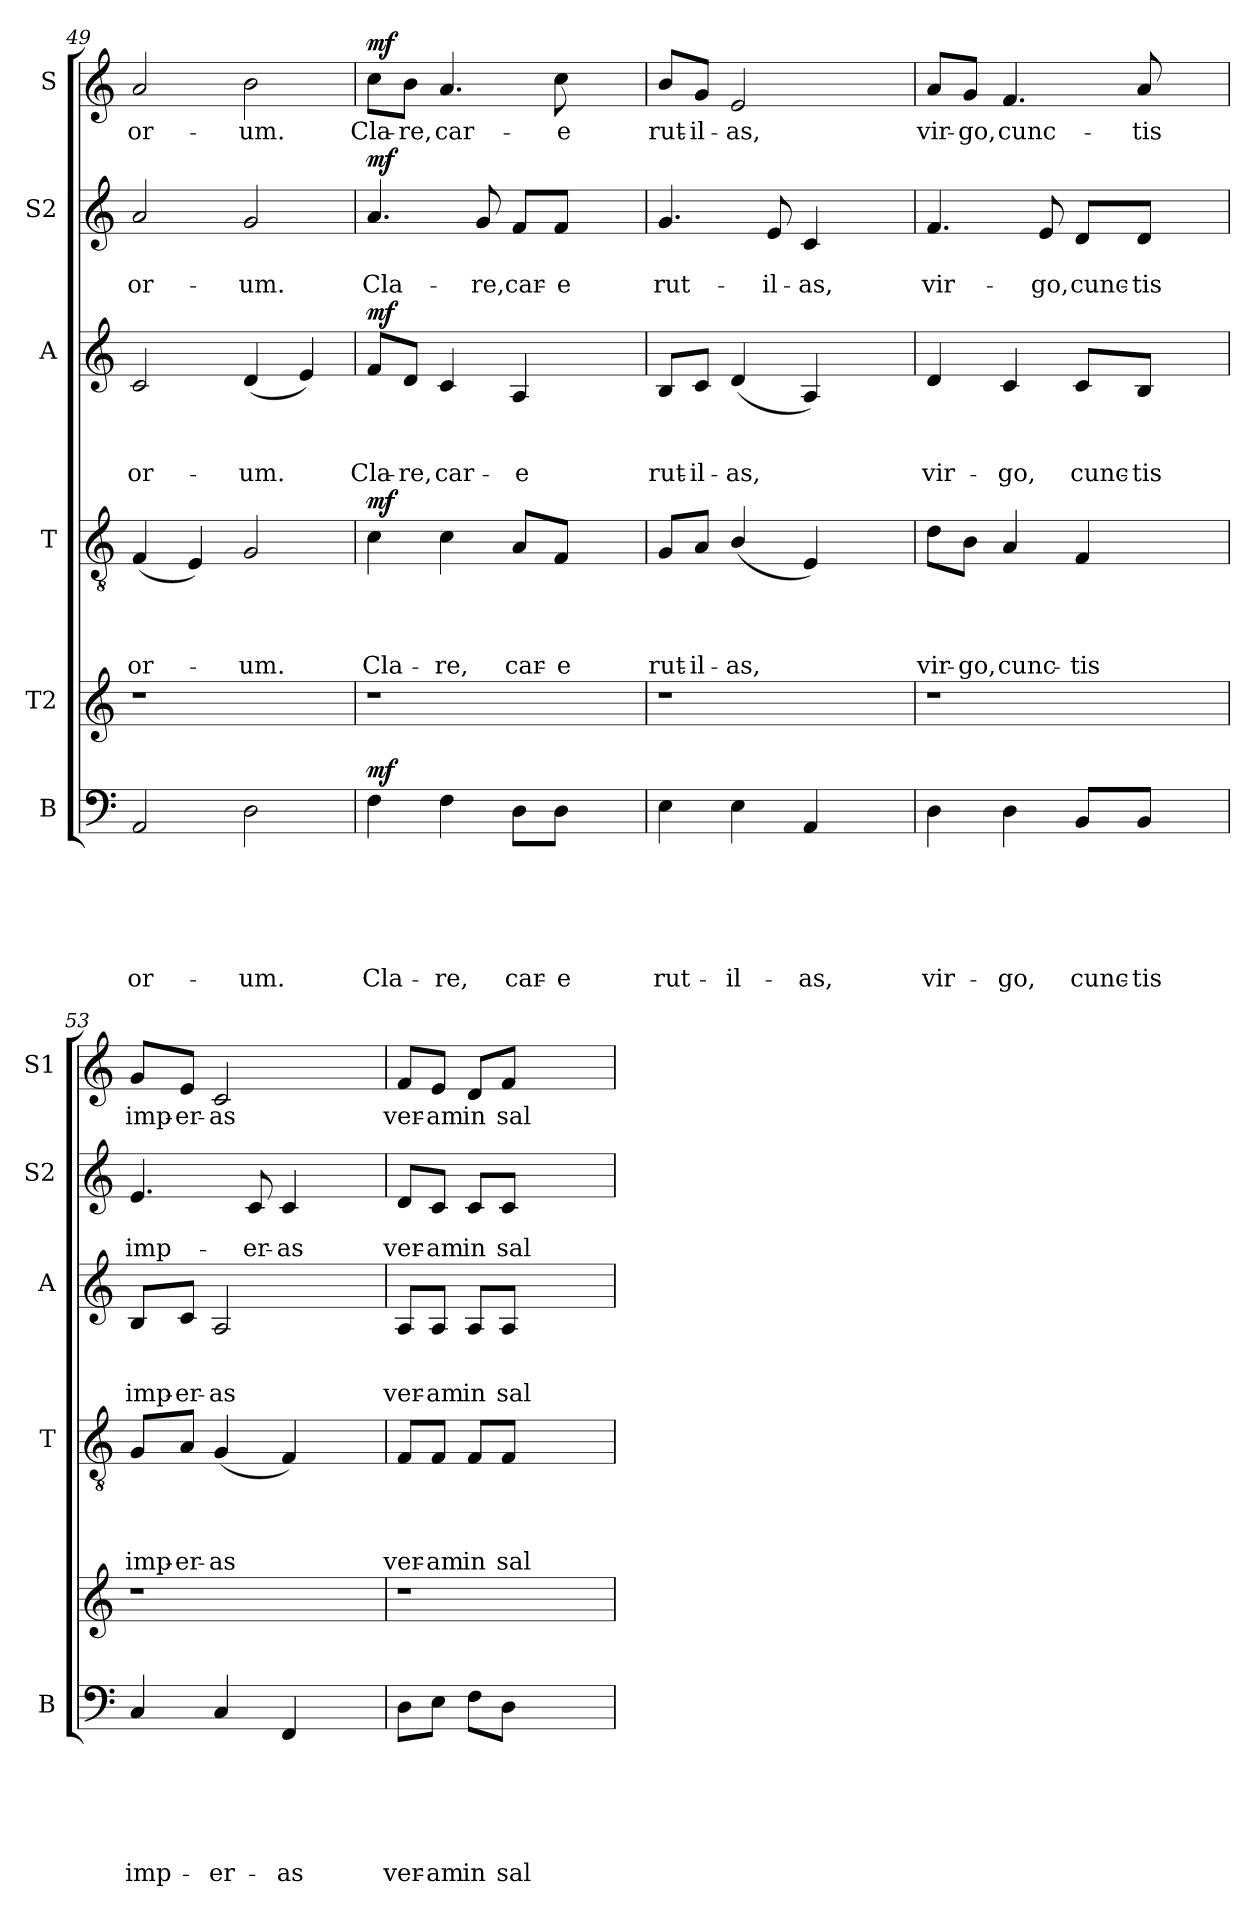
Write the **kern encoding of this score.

**kern	**text	**text	**text	**text	**text	**text	**dynam	**kern	**kern	**text	**text	**text	**text	**dynam	**kern	**text	**text	**text	**dynam	**kern	**text	**text	**dynam	**kern	**text	**dynam
*part6	*part6	*part6	*part6	*part6	*part6	*part6	*part6	*part5	*part4	*part4	*part4	*part4	*part4	*part4	*part3	*part3	*part3	*part3	*part3	*part2	*part2	*part2	*part2	*part1	*part1	*part1
*staff6	*staff6	*staff6	*staff6	*staff6	*staff6	*staff6	*staff6	*staff5	*staff4	*staff4	*staff4	*staff4	*staff4	*staff4	*staff3	*staff3	*staff3	*staff3	*staff3	*staff2	*staff2	*staff2	*staff2	*staff1	*staff1	*staff1
*I"B	*	*	*	*	*	*	*	*I"T2	*I"T	*	*	*	*	*	*I"A	*	*	*	*	*I"S2	*	*	*	*I"S	*	*
*I'B	*	*	*	*	*	*	*	*	*I'T	*	*	*	*	*	*I'A	*	*	*	*	*I'S2	*	*	*	*I'S1	*	*
*clefF4	*	*	*	*	*	*	*	*clefG2	*clefGv2	*	*	*	*	*	*clefG2	*	*	*	*	*clefG2	*	*	*	*clefG2	*	*
*k[]	*	*	*	*	*	*	*	*k[]	*k[]	*	*	*	*	*	*k[]	*	*	*	*	*k[]	*	*	*	*k[]	*	*
*C:	*	*	*	*	*	*	*	*C:	*C:	*	*	*	*	*	*C:	*	*	*	*	*C:	*	*	*	*C:	*	*
=49	=49	=49	=49	=49	=49	=49	=49	=49	=49	=49	=49	=49	=49	=49	=49	=49	=49	=49	=49	=49	=49	=49	=49	=49	=49	=49
!	!	!	!	!	!	!LO:LY:b	!	!	!	!	!	!	!LO:LY:b	!	!	!	!	!LO:LY:b	!	!	!	!LO:LY:b	!	!	!LO:LY:b	!
2AA/	.	.	.	.	.	-or-	.	1r	(<4F/	.	.	.	-or-	.	2c/	.	.	-or-	.	2a/	.	-or-	.	2a/	-or-	.
.	.	.	.	.	.	.	.	.	4E/)	.	.	.	.	.	.	.	.	.	.	.	.	.	.	.	.	.
!	!	!	!	!	!	!LO:LY:b	!	!	!	!	!	!	!LO:LY:b	!	!	!	!	!LO:LY:b	!	!	!	!LO:LY:b	!	!	!LO:LY:b	!
2D\	.	.	.	.	.	-um.	.	.	2G/	.	.	.	-um.	.	(<4d/	.	.	-um.	.	2g/	.	-um.	.	2b\	-um.	.
.	.	.	.	.	.	.	.	.	.	.	.	.	.	.	4e/)	.	.	.	.	.	.	.	.	.	.	.
!!LO:PB:g=z
=50	=50	=50	=50	=50	=50	=50	=50	=50	=50	=50	=50	=50	=50	=50	=50	=50	=50	=50	=50	=50	=50	=50	=50	=50	=50	=50
!	!	!	!	!	!	!LO:LY:b	!LO:DY:a	!	!	!	!	!	!LO:LY:b	!LO:DY:a	!	!	!	!LO:LY:b	!LO:DY:a	!	!	!LO:LY:b	!LO:DY:a	!	!LO:LY:b	!LO:DY:a
4F\	.	.	.	.	.	Cla-	mf	1r	4c\	.	.	.	Cla-	mf	8f/L	.	.	Cla-	mf	4.a/	.	Cla-	mf	8cc\L	Cla-	mf
!	!	!	!	!	!	!	!	!	!	!	!	!	!	!	!	!	!	!LO:LY:b	!	!	!	!	!	!	!LO:LY:b	!
.	.	.	.	.	.	.	.	.	.	.	.	.	.	.	8d/J	.	.	-re,	.	.	.	.	.	8b\J	-re,	.
!	!	!	!	!	!	!LO:LY:b	!	!	!	!	!	!	!LO:LY:b	!	!	!	!	!LO:LY:b	!	!	!	!	!	!	!LO:LY:b	!
4F\	.	.	.	.	.	-re,	.	.	4c\	.	.	.	-re,	.	4c/	.	.	car-	.	.	.	.	.	4.a/	car-	.
!	!	!	!	!	!	!	!	!	!	!	!	!	!	!	!	!	!	!	!	!	!	!LO:LY:b	!	!	!	!
.	.	.	.	.	.	.	.	.	.	.	.	.	.	.	.	.	.	.	.	8g/	.	-re,	.	.	.	.
!	!	!	!	!	!	!LO:LY:b	!	!	!	!	!	!	!LO:LY:b	!	!	!	!	!LO:LY:b	!	!	!	!LO:LY:b	!	!	!	!
8D\L	.	.	.	.	.	car-	.	.	8A/L	.	.	.	car-	.	4A/	.	.	-e	.	8f/L	.	car-	.	.	.	.
!	!	!	!	!	!	!LO:LY:b	!	!	!	!	!	!	!LO:LY:b	!	!	!	!	!	!	!	!	!LO:LY:b	!	!	!LO:LY:b	!
8D\J	.	.	.	.	.	-e	.	.	8F/J	.	.	.	-e	.	.	.	.	.	.	8f/J	.	-e	.	8cc\	-e	.
4ryy	.	.	.	.	.	.	.	.	4ryy	.	.	.	.	.	4ryy	.	.	.	.	4ryy	.	.	.	4ryy	.	.
=51	=51	=51	=51	=51	=51	=51	=51	=51	=51	=51	=51	=51	=51	=51	=51	=51	=51	=51	=51	=51	=51	=51	=51	=51	=51	=51
!	!	!	!	!	!	!LO:LY:b	!	!	!	!	!	!	!LO:LY:b	!	!	!	!	!LO:LY:b	!	!	!	!LO:LY:b	!	!	!LO:LY:b	!
4E\	.	.	.	.	.	rut-	.	1r	8G/L	.	.	.	rut-	.	8B/L	.	.	rut-	.	4.g/	.	rut-	.	8b/L	rut-	.
!	!	!	!	!	!	!	!	!	!	!	!	!	!LO:LY:b	!	!	!	!	!LO:LY:b	!	!	!	!	!	!	!LO:LY:b	!
.	.	.	.	.	.	.	.	.	8A/J	.	.	.	-il-	.	8c/J	.	.	-il-	.	.	.	.	.	8g/J	-il-	.
!	!	!	!	!	!	!LO:LY:b	!	!	!	!	!	!	!LO:LY:b	!	!	!	!	!LO:LY:b	!	!	!	!	!	!	!LO:LY:b	!
4E\	.	.	.	.	.	-il-	.	.	(<4B/	.	.	.	-as,	.	(<4d/	.	.	-as,	.	.	.	.	.	2e/	-as,	.
!	!	!	!	!	!	!	!	!	!	!	!	!	!	!	!	!	!	!	!	!	!	!LO:LY:b	!	!	!	!
.	.	.	.	.	.	.	.	.	.	.	.	.	.	.	.	.	.	.	.	8e/	.	-il-	.	.	.	.
!	!	!	!	!	!	!LO:LY:b	!	!	!	!	!	!	!	!	!	!	!	!	!	!	!	!LO:LY:b	!	!	!	!
4AA/	.	.	.	.	.	-as,	.	.	4E/)	.	.	.	.	.	4A/)	.	.	.	.	4c/	.	-as,	.	.	.	.
4ryy	.	.	.	.	.	.	.	.	4ryy	.	.	.	.	.	4ryy	.	.	.	.	4ryy	.	.	.	4ryy	.	.
=52	=52	=52	=52	=52	=52	=52	=52	=52	=52	=52	=52	=52	=52	=52	=52	=52	=52	=52	=52	=52	=52	=52	=52	=52	=52	=52
!	!	!	!	!	!	!LO:LY:b	!	!	!	!	!	!	!LO:LY:b	!	!	!	!	!LO:LY:b	!	!	!	!LO:LY:b	!	!	!LO:LY:b	!
4D\	.	.	.	.	.	vir-	.	1r	8d\L	.	.	.	vir-	.	4d/	.	.	vir-	.	4.f/	.	vir-	.	8a/L	vir-	.
!	!	!	!	!	!	!	!	!	!	!	!	!	!LO:LY:b	!	!	!	!	!	!	!	!	!	!	!	!LO:LY:b	!
.	.	.	.	.	.	.	.	.	8B\J	.	.	.	-go,	.	.	.	.	.	.	.	.	.	.	8g/J	-go,	.
!	!	!	!	!	!	!LO:LY:b	!	!	!	!	!	!	!LO:LY:b	!	!	!	!	!LO:LY:b	!	!	!	!	!	!	!LO:LY:b	!
4D\	.	.	.	.	.	-go,	.	.	4A/	.	.	.	cunc-	.	4c/	.	.	-go,	.	.	.	.	.	4.f/	cunc-	.
!	!	!	!	!	!	!	!	!	!	!	!	!	!	!	!	!	!	!	!	!	!	!LO:LY:b	!	!	!	!
.	.	.	.	.	.	.	.	.	.	.	.	.	.	.	.	.	.	.	.	8e/	.	-go,	.	.	.	.
!	!	!	!	!	!	!LO:LY:b	!	!	!	!	!	!	!LO:LY:b	!	!	!	!	!LO:LY:b	!	!	!	!LO:LY:b	!	!	!	!
8BB/L	.	.	.	.	.	cunc-	.	.	4F/	.	.	.	-tis	.	8c/L	.	.	cunc-	.	8d/L	.	cunc-	.	.	.	.
!	!	!	!	!	!	!LO:LY:b	!	!	!	!	!	!	!	!	!	!	!	!LO:LY:b	!	!	!	!LO:LY:b	!	!	!LO:LY:b	!
8BB/J	.	.	.	.	.	-tis	.	.	.	.	.	.	.	.	8B/J	.	.	-tis	.	8d/J	.	-tis	.	8a/	-tis	.
4ryy	.	.	.	.	.	.	.	.	4ryy	.	.	.	.	.	4ryy	.	.	.	.	4ryy	.	.	.	4ryy	.	.
=53	=53	=53	=53	=53	=53	=53	=53	=53	=53	=53	=53	=53	=53	=53	=53	=53	=53	=53	=53	=53	=53	=53	=53	=53	=53	=53
!	!	!	!	!	!	!LO:LY:b	!	!	!	!	!	!	!LO:LY:b	!	!	!	!	!LO:LY:b	!	!	!	!LO:LY:b	!	!	!LO:LY:b	!
4C/	.	.	.	.	.	imp-	.	1r	8G/L	.	.	.	imp-	.	8B/L	.	.	imp-	.	4.e/	.	imp-	.	8g/L	imp-	.
!	!	!	!	!	!	!	!	!	!	!	!	!	!LO:LY:b	!	!	!	!	!LO:LY:b	!	!	!	!	!	!	!LO:LY:b	!
.	.	.	.	.	.	.	.	.	8A/J	.	.	.	-er-	.	8c/J	.	.	-er-	.	.	.	.	.	8e/J	-er-	.
!	!	!	!	!	!	!LO:LY:b	!	!	!	!	!	!	!LO:LY:b	!	!	!	!	!LO:LY:b	!	!	!	!	!	!	!LO:LY:b	!
4C/	.	.	.	.	.	-er-	.	.	(<4G/	.	.	.	-as	.	2A/	.	.	-as	.	.	.	.	.	2c/	-as	.
!	!	!	!	!	!	!	!	!	!	!	!	!	!	!	!	!	!	!	!	!	!	!LO:LY:b	!	!	!	!
.	.	.	.	.	.	.	.	.	.	.	.	.	.	.	.	.	.	.	.	8c/	.	-er-	.	.	.	.
!	!	!	!	!	!	!LO:LY:b	!	!	!	!	!	!	!	!	!	!	!	!	!	!	!	!LO:LY:b	!	!	!	!
4FF/	.	.	.	.	.	-as	.	.	4F/)	.	.	.	.	.	.	.	.	.	.	4c/	.	-as	.	.	.	.
4ryy	.	.	.	.	.	.	.	.	4ryy	.	.	.	.	.	4ryy	.	.	.	.	4ryy	.	.	.	4ryy	.	.
=54	=54	=54	=54	=54	=54	=54	=54	=54	=54	=54	=54	=54	=54	=54	=54	=54	=54	=54	=54	=54	=54	=54	=54	=54	=54	=54
!	!	!	!	!	!	!LO:LY:b	!	!	!	!	!	!	!LO:LY:b	!	!	!	!	!LO:LY:b	!	!	!	!LO:LY:b	!	!	!LO:LY:b	!
8D\L	.	.	.	.	.	ver-	.	1r	8F/L	.	.	.	ver-	.	8A/L	.	.	ver-	.	8d/L	.	ver-	.	8f/L	ver-	.
!	!	!	!	!	!	!LO:LY:b	!	!	!	!	!	!	!LO:LY:b	!	!	!	!	!LO:LY:b	!	!	!	!LO:LY:b	!	!	!LO:LY:b	!
8E\J	.	.	.	.	.	-am	.	.	8F/J	.	.	.	-am	.	8A/J	.	.	-am	.	8c/J	.	-am	.	8e/J	-am	.
!	!	!	!	!	!	!LO:LY:b	!	!	!	!	!	!	!LO:LY:b	!	!	!	!	!LO:LY:b	!	!	!	!LO:LY:b	!	!	!LO:LY:b	!
8F\L	.	.	.	.	.	in	.	.	8F/L	.	.	.	in	.	8A/L	.	.	in	.	8c/L	.	in	.	8d/L	in	.
!	!	!	!	!	!	!LO:LY:b	!	!	!	!	!	!	!LO:LY:b	!	!	!	!	!LO:LY:b	!	!	!	!LO:LY:b	!	!	!LO:LY:b	!
8D\J	.	.	.	.	.	sal-	.	.	8F/J	.	.	.	sal-	.	8A/J	.	.	sal-	.	8c/J	.	sal-	.	8f/J	sal-	.
2ryy	.	.	.	.	.	.	.	.	2ryy	.	.	.	.	.	2ryy	.	.	.	.	2ryy	.	.	.	2ryy	.	.
=	=	=	=	=	=	=	=	=	=	=	=	=	=	=	=	=	=	=	=	=	=	=	=	=	=	=
*-	*-	*-	*-	*-	*-	*-	*-	*-	*-	*-	*-	*-	*-	*-	*-	*-	*-	*-	*-	*-	*-	*-	*-	*-	*-	*-
